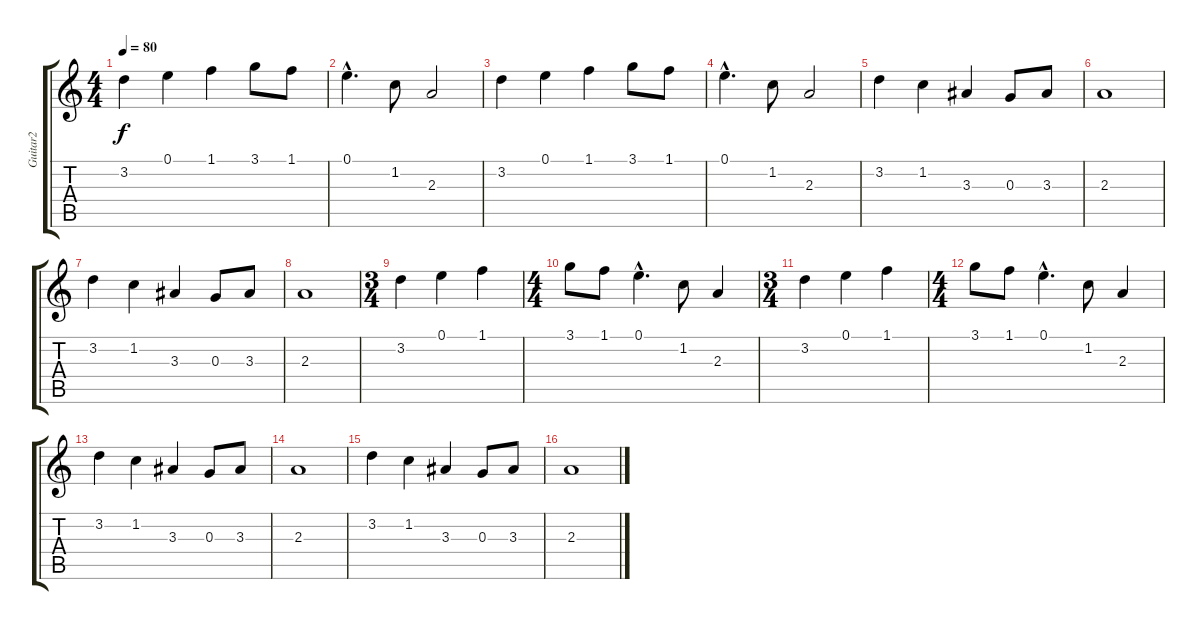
\track ("Guitar2" "Guitar2") {instrument electricguitarclean}
\staff {score tabs}
\tuning (E4 B3 G3 D3 A2 E2) {hide}
\ts (4 4)
\tempo 80
\clef g2
\ks c
3.2.4{dy f volume 8} 0.1.4 1.1.4 3.1.8 1.1.8 |
0.1{hac}.4{d} 1.2.8 2.3.2 |
3.2.4{volume 8} 0.1.4 1.1.4 3.1.8 1.1.8 |
0.1{hac}.4{d} 1.2.8 2.3.2 |
3.2.4 1.2.4 3.3.4 0.3.8 3.3.8 |
2.3.1 |
3.2.4 1.2.4 3.3.4 0.3.8 3.3.8 |
2.3.1 |
\ts (3 4)
3.2.4{volume 8} 0.1.4 1.1.4 |
\ts (4 4)
3.1.8 1.1.8 0.1{hac}.4{d} 1.2.8 2.3.4 |
\ts (3 4)
3.2.4{volume 8} 0.1.4 1.1.4 |
\ts (4 4)
3.1.8 1.1.8 0.1{hac}.4{d} 1.2.8 2.3.4 |
3.2.4 1.2.4 3.3.4 0.3.8 3.3.8 |
2.3.1 |
3.2.4 1.2.4 3.3.4 0.3.8 3.3.8 |
2.3.1
